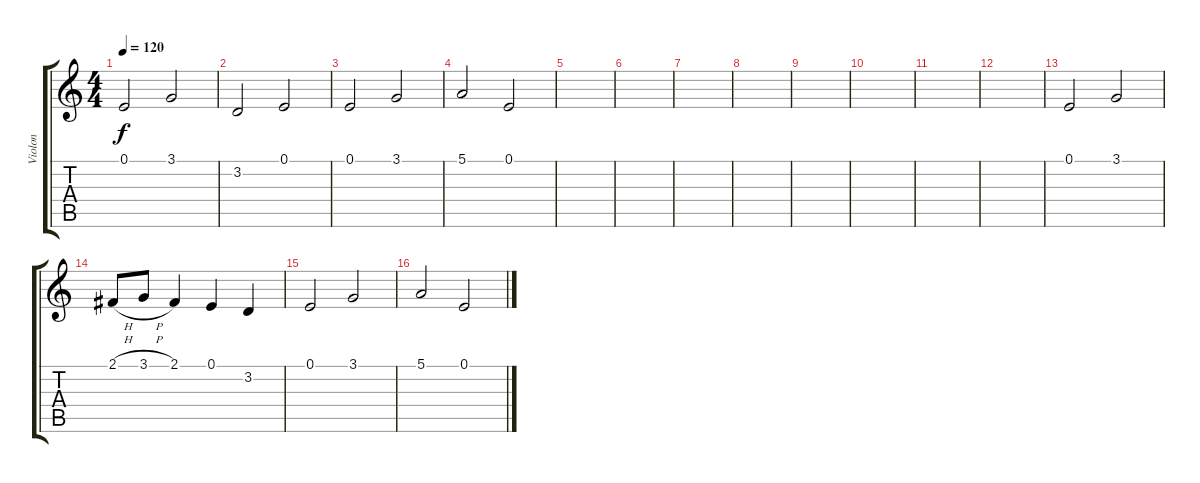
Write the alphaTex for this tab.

\track ("Violon" "Violon") {instrument viola}
\staff {score tabs}
\tuning (E4 B3 G3 D3 A2 E2) {hide}
\ts (4 4)
\tempo 120
\clef g2
\ks c
0.1.2{dy f} 3.1.2 |
3.2.2 0.1.2 |
0.1.2 3.1.2 |
5.1.2 0.1.2 |
|
|
|
|
|
|
|
|
0.1.2 3.1.2 |
2.1{h}.8 3.1{h}.8 2.1.4 0.1.4 3.2.4 |
0.1.2 3.1.2 |
5.1.2 0.1.2
